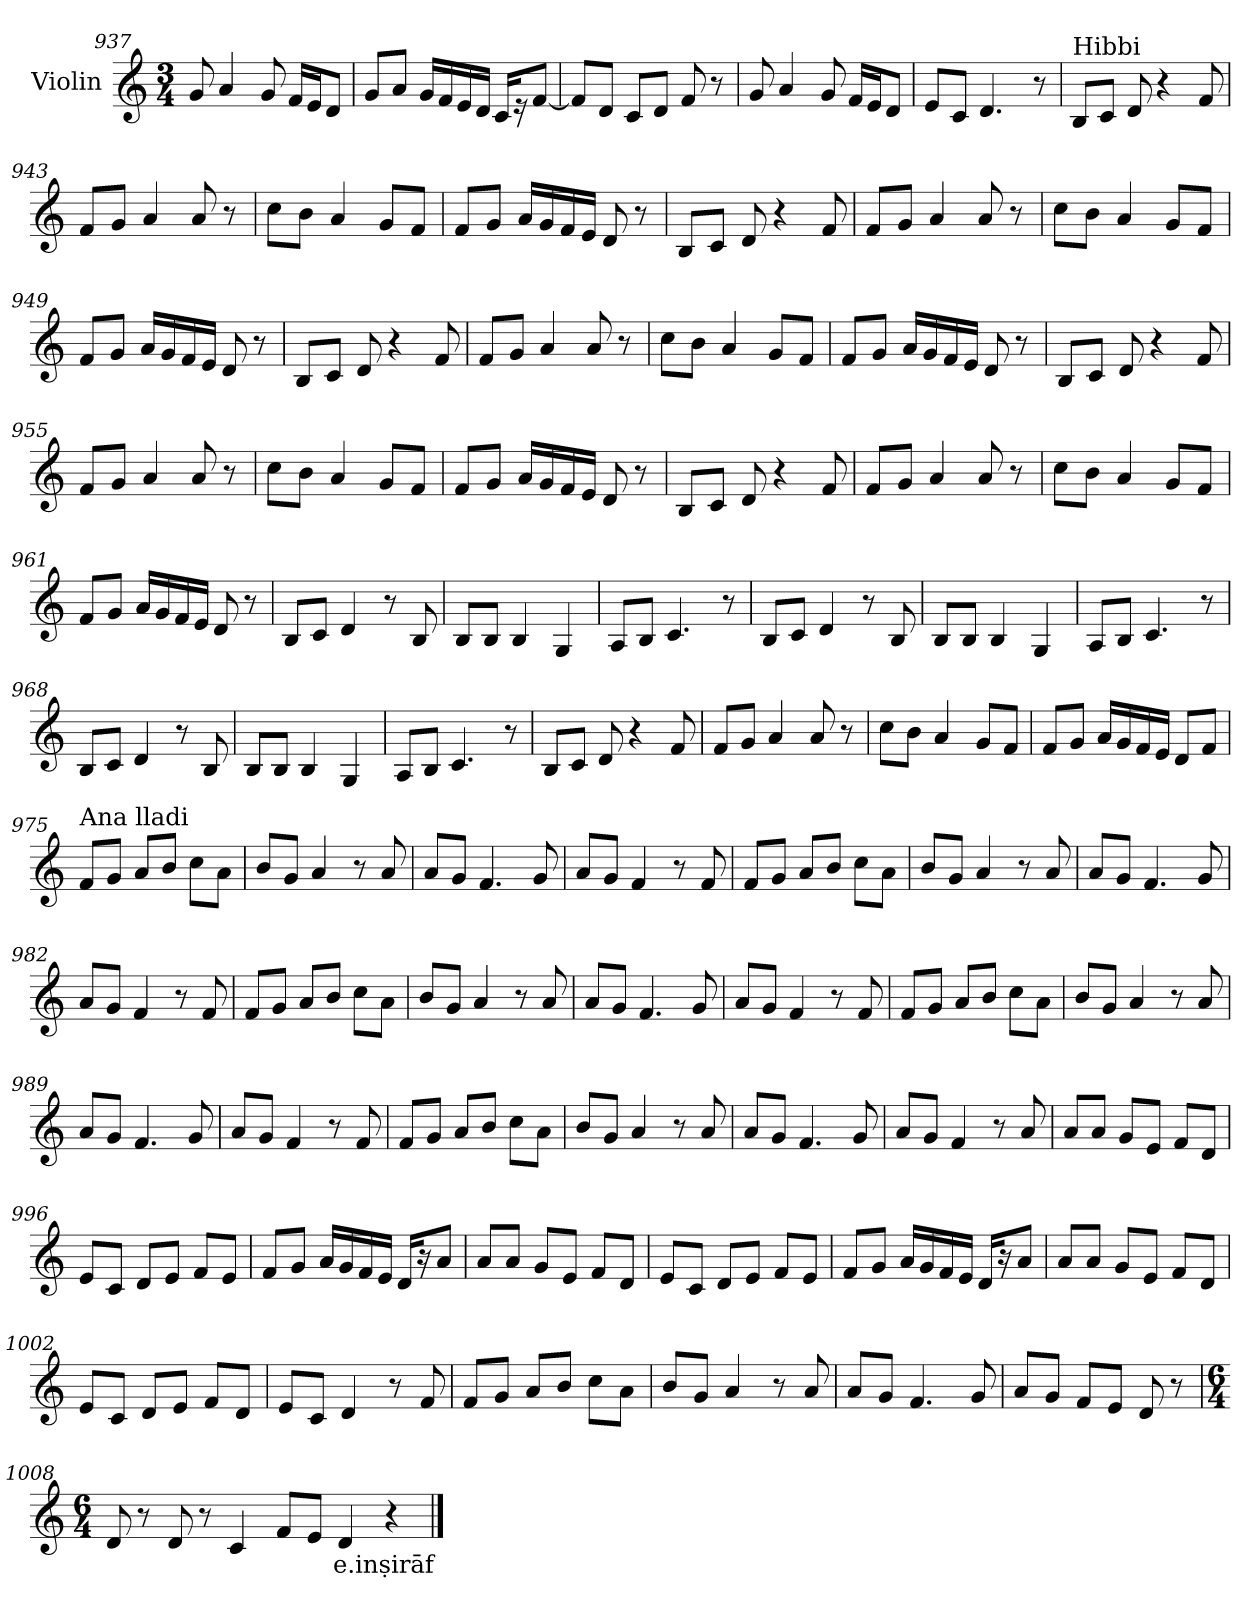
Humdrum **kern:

**kern	**text
*part1	*part1
*staff1	*staff1
*I"Violin	*
*clefG2	*
*k[]	*
*M3/4	*
=937	=937
8g/	.
4a/	.
8g/	.
16f/LL	.
16e/J	.
8d/J	.
=938	=938
8g/L	.
8a/J	.
16g/LL	.
16f/	.
16e/	.
16d/JJ	.
16c/KL	.
16r	.
[8f/J	.
=939	=939
8f/L]	.
8d/J	.
8c/L	.
8d/J	.
8f/	.
8r	.
!!LO:LB:g=z
=940	=940
8g/	.
4a/	.
8g/	.
16f/LL	.
16e/J	.
8d/J	.
=941	=941
8e/L	.
8c/J	.
4.d/	.
8r	.
=942	=942
*MM80	*
!LO:TX:a:t=Hibbi	!
8B/L	.
8c/J	.
8d/	.
4r	.
8f/	.
=943	=943
8f/L	.
8g/J	.
4a/	.
8a/	.
8r	.
=944	=944
8cc\L	.
8b\J	.
4a/	.
8g/L	.
8f/J	.
!!LO:LB:g=z
=945	=945
8f/L	.
8g/J	.
16a/LL	.
16g/	.
16f/	.
16e/JJ	.
8d/	.
8r	.
=946	=946
8B/L	.
8c/J	.
8d/	.
4r	.
8f/	.
=947	=947
8f/L	.
8g/J	.
4a/	.
8a/	.
8r	.
=948	=948
8cc\L	.
8b\J	.
4a/	.
8g/L	.
8f/J	.
!!LO:LB:g=z
=949	=949
8f/L	.
8g/J	.
16a/LL	.
16g/	.
16f/	.
16e/JJ	.
8d/	.
8r	.
=950	=950
8B/L	.
8c/J	.
8d/	.
4r	.
8f/	.
=951	=951
8f/L	.
8g/J	.
4a/	.
8a/	.
8r	.
=952	=952
8cc\L	.
8b\J	.
4a/	.
8g/L	.
8f/J	.
!!LO:LB:g=z
=953	=953
8f/L	.
8g/J	.
16a/LL	.
16g/	.
16f/	.
16e/JJ	.
8d/	.
8r	.
=954	=954
8B/L	.
8c/J	.
8d/	.
4r	.
8f/	.
=955	=955
8f/L	.
8g/J	.
4a/	.
8a/	.
8r	.
=956	=956
8cc\L	.
8b\J	.
4a/	.
8g/L	.
8f/J	.
!!LO:LB:g=z
=957	=957
8f/L	.
8g/J	.
16a/LL	.
16g/	.
16f/	.
16e/JJ	.
8d/	.
8r	.
=958	=958
8B/L	.
8c/J	.
8d/	.
4r	.
8f/	.
=959	=959
8f/L	.
8g/J	.
4a/	.
8a/	.
8r	.
=960	=960
8cc\L	.
8b\J	.
4a/	.
8g/L	.
8f/J	.
!!LO:PB:g=z
=961	=961
8f/L	.
8g/J	.
16a/LL	.
16g/	.
16f/	.
16e/JJ	.
8d/	.
8r	.
=962	=962
8B/L	.
8c/J	.
4d/	.
8r	.
8B/	.
=963	=963
8B/L	.
8B/J	.
4B/	.
4G/	.
=964	=964
8A/L	.
8B/J	.
4.c/	.
8r	.
=965	=965
8B/L	.
8c/J	.
4d/	.
8r	.
8B/	.
=966	=966
8B/L	.
8B/J	.
4B/	.
4G/	.
!!LO:LB:g=z
=967	=967
8A/L	.
8B/J	.
4.c/	.
8r	.
=968	=968
8B/L	.
8c/J	.
4d/	.
8r	.
8B/	.
=969	=969
8B/L	.
8B/J	.
4B/	.
4G/	.
=970	=970
8A/L	.
8B/J	.
4.c/	.
8r	.
=971	=971
8B/L	.
8c/J	.
8d/	.
4r	.
8f/	.
=972	=972
8f/L	.
8g/J	.
4a/	.
8a/	.
8r	.
!!LO:LB:g=z
=973	=973
8cc\L	.
8b\J	.
4a/	.
8g/L	.
8f/J	.
!!LO:LB:g=z
=974	=974
8f/L	.
8g/J	.
16a/LL	.
16g/	.
16f/	.
16e/JJ	.
8d/L	.
8f/J	.
=975	=975
*MM100	*
!LO:TX:a:t=Ana lladi	!
8f/L	.
8g/J	.
8a/L	.
8b/J	.
8cc\L	.
8a\J	.
=976	=976
8b/L	.
8g/J	.
4a/	.
8r	.
8a/	.
=977	=977
8a/L	.
8g/J	.
4.f/	.
8g/	.
=978	=978
8a/L	.
8g/J	.
4f/	.
8r	.
8f/	.
=979	=979
8f/L	.
8g/J	.
8a/L	.
8b/J	.
8cc\L	.
8a\J	.
!!LO:LB:g=z
=980	=980
8b/L	.
8g/J	.
4a/	.
8r	.
8a/	.
=981	=981
8a/L	.
8g/J	.
4.f/	.
8g/	.
=982	=982
8a/L	.
8g/J	.
4f/	.
8r	.
8f/	.
=983	=983
8f/L	.
8g/J	.
8a/L	.
8b/J	.
8cc\L	.
8a\J	.
=984	=984
8b/L	.
8g/J	.
4a/	.
8r	.
8a/	.
=985	=985
8a/L	.
8g/J	.
4.f/	.
8g/	.
!!LO:LB:g=z
=986	=986
8a/L	.
8g/J	.
4f/	.
8r	.
8f/	.
=987	=987
8f/L	.
8g/J	.
8a/L	.
8b/J	.
8cc\L	.
8a\J	.
=988	=988
8b/L	.
8g/J	.
4a/	.
8r	.
8a/	.
=989	=989
8a/L	.
8g/J	.
4.f/	.
8g/	.
=990	=990
8a/L	.
8g/J	.
4f/	.
8r	.
8f/	.
=991	=991
8f/L	.
8g/J	.
8a/L	.
8b/J	.
8cc\L	.
8a\J	.
!!LO:LB:g=z
=992	=992
8b/L	.
8g/J	.
4a/	.
8r	.
8a/	.
=993	=993
8a/L	.
8g/J	.
4.f/	.
8g/	.
=994	=994
8a/L	.
8g/J	.
4f/	.
8r	.
8a/	.
=995	=995
8a/L	.
8a/J	.
8g/L	.
8e/J	.
8f/L	.
8d/J	.
=996	=996
8e/L	.
8c/J	.
8d/L	.
8e/J	.
8f/L	.
8e/J	.
=997	=997
8f/L	.
8g/J	.
16a/LL	.
16g/	.
16f/	.
16e/JJ	.
16d/KL	.
16r	.
8a/J	.
!!LO:LB:g=z
=998	=998
8a/L	.
8a/J	.
8g/L	.
8e/J	.
8f/L	.
8d/J	.
=999	=999
8e/L	.
8c/J	.
8d/L	.
8e/J	.
8f/L	.
8e/J	.
=1000	=1000
8f/L	.
8g/J	.
16a/LL	.
16g/	.
16f/	.
16e/JJ	.
16d/KL	.
16r	.
8a/J	.
=1001	=1001
8a/L	.
8a/J	.
8g/L	.
8e/J	.
8f/L	.
8d/J	.
=1002	=1002
8e/L	.
8c/J	.
8d/L	.
8e/J	.
8f/L	.
8d/J	.
=1003	=1003
8e/L	.
8c/J	.
4d/	.
8r	.
8f/	.
!!LO:PB:g=z
=1004	=1004
8f/L	.
8g/J	.
8a/L	.
8b/J	.
8cc\L	.
8a\J	.
=1005	=1005
8b/L	.
8g/J	.
4a/	.
8r	.
8a/	.
=1006	=1006
8a/L	.
8g/J	.
4.f/	.
8g/	.
=1007	=1007
8a/L	.
8g/J	.
8f/L	.
8e/J	.
8d/	.
8r	.
=1008	=1008
*M6/4	*
*MM60	*
8d/	.
8r	.
8d/	.
8r	.
4c/	.
8f/L	.
8e/J	.
!	!LO:LY:b
4d/	e.inṣirāf
4r	.
==	==
*-	*-
